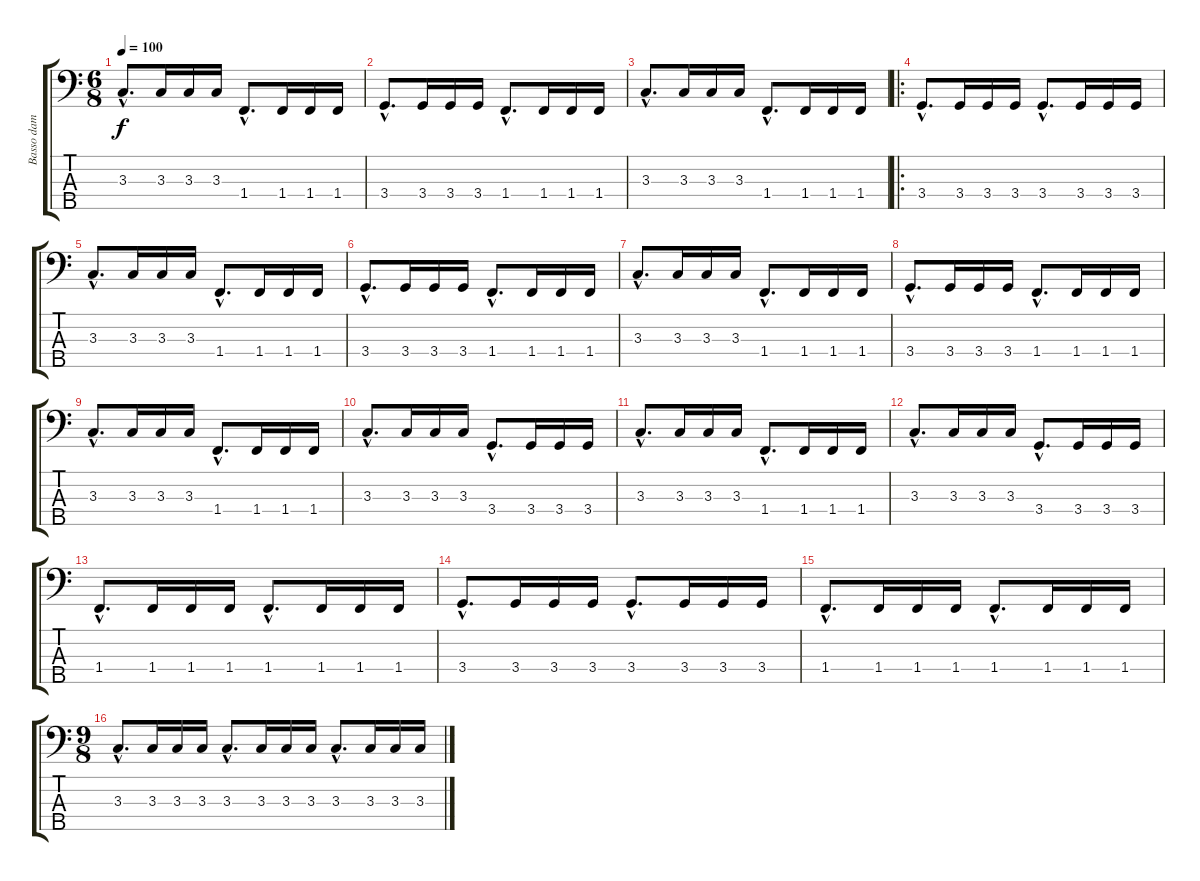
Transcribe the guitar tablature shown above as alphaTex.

\track ("Basso dam" "Basso dam") {instrument electricbassfinger}
\staff {score tabs}
\tuning (G2 D2 A1 E1 A0) {hide}
\ts (6 8)
\tempo 100
\clef f4
\ks c
3.3{hac}.8{d dy f instrument electricbassfinger} 3.3.16 3.3.16 3.3.16 1.4{hac}.8{d} 1.4.16 1.4.16 1.4.16 |
3.4{hac}.8{d} 3.4.16 3.4.16 3.4.16 1.4{hac}.8{d} 1.4.16 1.4.16 1.4.16 |
3.3{hac}.8{d} 3.3.16 3.3.16 3.3.16 1.4{hac}.8{d} 1.4.16 1.4.16 1.4.16 |
\ro
3.4{hac}.8{d} 3.4.16 3.4.16 3.4.16 3.4{hac}.8{d} 3.4.16 3.4.16 3.4.16 |
3.3{hac}.8{d} 3.3.16 3.3.16 3.3.16 1.4{hac}.8{d} 1.4.16 1.4.16 1.4.16 |
3.4{hac}.8{d} 3.4.16 3.4.16 3.4.16 1.4{hac}.8{d} 1.4.16 1.4.16 1.4.16 |
3.3{hac}.8{d} 3.3.16 3.3.16 3.3.16 1.4{hac}.8{d} 1.4.16 1.4.16 1.4.16 |
3.4{hac}.8{d} 3.4.16 3.4.16 3.4.16 1.4{hac}.8{d} 1.4.16 1.4.16 1.4.16 |
3.3{hac}.8{d} 3.3.16 3.3.16 3.3.16 1.4{hac}.8{d} 1.4.16 1.4.16 1.4.16 |
3.3{hac}.8{d} 3.3.16 3.3.16 3.3.16 3.4{hac}.8{d} 3.4.16 3.4.16 3.4.16 |
3.3{hac}.8{d} 3.3.16 3.3.16 3.3.16 1.4{hac}.8{d} 1.4.16 1.4.16 1.4.16 |
3.3{hac}.8{d} 3.3.16 3.3.16 3.3.16 3.4{hac}.8{d} 3.4.16 3.4.16 3.4.16 |
1.4{hac}.8{d} 1.4.16 1.4.16 1.4.16 1.4{hac}.8{d} 1.4.16 1.4.16 1.4.16 |
3.4{hac}.8{d} 3.4.16 3.4.16 3.4.16 3.4{hac}.8{d} 3.4.16 3.4.16 3.4.16 |
1.4{hac}.8{d} 1.4.16 1.4.16 1.4.16 1.4{hac}.8{d} 1.4.16 1.4.16 1.4.16 |
\ts (9 8)
3.3{hac}.8{d} 3.3.16 3.3.16 3.3.16 3.3{hac}.8{d} 3.3.16 3.3.16 3.3.16 3.3{hac}.8{d} 3.3.16 3.3.16 3.3.16
